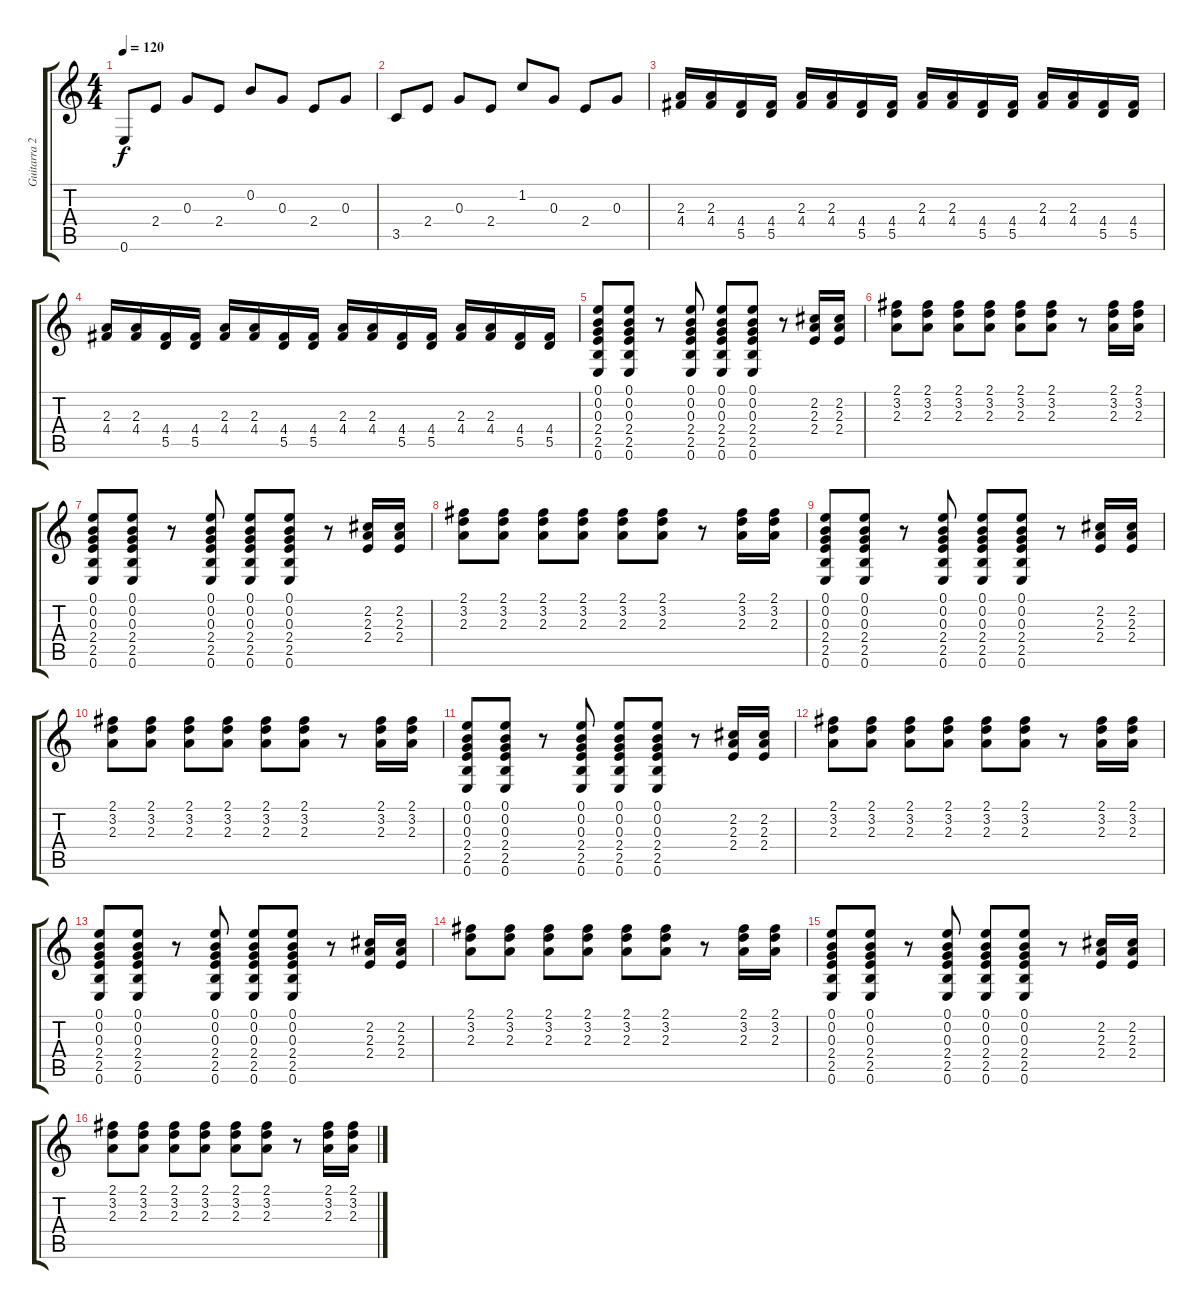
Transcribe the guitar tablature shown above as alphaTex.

\track ("Guitarra 2" "Guitarra 2") {instrument electricguitarclean}
\staff {score tabs}
\tuning (E4 B3 G3 D3 A2 E2) {hide}
\ts (4 4)
\tempo 120
\clef g2
\ks c
0.6.8{dy f} 2.4.8 0.3.8 2.4.8 0.2.8 0.3.8 2.4.8 0.3.8 |
3.5.8 2.4.8 0.3.8 2.4.8 1.2.8 0.3.8 2.4.8 0.3.8 |
(2.3 4.4).16 (2.3 4.4).16 (4.4 5.5).16 (4.4 5.5).16 (2.3 4.4).16 (2.3 4.4).16 (4.4 5.5).16 (4.4 5.5).16 (2.3 4.4).16 (2.3 4.4).16 (4.4 5.5).16 (4.4 5.5).16 (2.3 4.4).16 (2.3 4.4).16 (4.4 5.5).16 (4.4 5.5).16 |
(2.3 4.4).16 (2.3 4.4).16 (4.4 5.5).16 (4.4 5.5).16 (2.3 4.4).16 (2.3 4.4).16 (4.4 5.5).16 (4.4 5.5).16 (2.3 4.4).16 (2.3 4.4).16 (4.4 5.5).16 (4.4 5.5).16 (2.3 4.4).16 (2.3 4.4).16 (4.4 5.5).16 (4.4 5.5).16 |
(0.1 0.2 0.3 2.4 2.5 0.6).8 (0.1 0.2 0.3 2.4 2.5 0.6).8 r.8 (0.1 0.2 0.3 2.4 2.5 0.6).8 (0.1 0.2 0.3 2.4 2.5 0.6).8 (0.1 0.2 0.3 2.4 2.5 0.6).8 r.8 (2.2 2.3 2.4).16 (2.2 2.3 2.4).16 |
(2.1 3.2 2.3).8 (2.1 3.2 2.3).8 (2.1 3.2 2.3).8 (2.1 3.2 2.3).8 (2.1 3.2 2.3).8 (2.1 3.2 2.3).8 r.8 (2.1 3.2 2.3).16 (2.1 3.2 2.3).16 |
(0.1 0.2 0.3 2.4 2.5 0.6).8 (0.1 0.2 0.3 2.4 2.5 0.6).8 r.8 (0.1 0.2 0.3 2.4 2.5 0.6).8 (0.1 0.2 0.3 2.4 2.5 0.6).8 (0.1 0.2 0.3 2.4 2.5 0.6).8 r.8 (2.2 2.3 2.4).16 (2.2 2.3 2.4).16 |
(2.1 3.2 2.3).8 (2.1 3.2 2.3).8 (2.1 3.2 2.3).8 (2.1 3.2 2.3).8 (2.1 3.2 2.3).8 (2.1 3.2 2.3).8 r.8 (2.1 3.2 2.3).16 (2.1 3.2 2.3).16 |
(0.1 0.2 0.3 2.4 2.5 0.6).8 (0.1 0.2 0.3 2.4 2.5 0.6).8 r.8 (0.1 0.2 0.3 2.4 2.5 0.6).8 (0.1 0.2 0.3 2.4 2.5 0.6).8 (0.1 0.2 0.3 2.4 2.5 0.6).8 r.8 (2.2 2.3 2.4).16 (2.2 2.3 2.4).16 |
(2.1 3.2 2.3).8 (2.1 3.2 2.3).8 (2.1 3.2 2.3).8 (2.1 3.2 2.3).8 (2.1 3.2 2.3).8 (2.1 3.2 2.3).8 r.8 (2.1 3.2 2.3).16 (2.1 3.2 2.3).16 |
(0.1 0.2 0.3 2.4 2.5 0.6).8 (0.1 0.2 0.3 2.4 2.5 0.6).8 r.8 (0.1 0.2 0.3 2.4 2.5 0.6).8 (0.1 0.2 0.3 2.4 2.5 0.6).8 (0.1 0.2 0.3 2.4 2.5 0.6).8 r.8 (2.2 2.3 2.4).16 (2.2 2.3 2.4).16 |
(2.1 3.2 2.3).8 (2.1 3.2 2.3).8 (2.1 3.2 2.3).8 (2.1 3.2 2.3).8 (2.1 3.2 2.3).8 (2.1 3.2 2.3).8 r.8 (2.1 3.2 2.3).16 (2.1 3.2 2.3).16 |
(0.1 0.2 0.3 2.4 2.5 0.6).8 (0.1 0.2 0.3 2.4 2.5 0.6).8 r.8 (0.1 0.2 0.3 2.4 2.5 0.6).8 (0.1 0.2 0.3 2.4 2.5 0.6).8 (0.1 0.2 0.3 2.4 2.5 0.6).8 r.8 (2.2 2.3 2.4).16 (2.2 2.3 2.4).16 |
(2.1 3.2 2.3).8 (2.1 3.2 2.3).8 (2.1 3.2 2.3).8 (2.1 3.2 2.3).8 (2.1 3.2 2.3).8 (2.1 3.2 2.3).8 r.8 (2.1 3.2 2.3).16 (2.1 3.2 2.3).16 |
(0.1 0.2 0.3 2.4 2.5 0.6).8 (0.1 0.2 0.3 2.4 2.5 0.6).8 r.8 (0.1 0.2 0.3 2.4 2.5 0.6).8 (0.1 0.2 0.3 2.4 2.5 0.6).8 (0.1 0.2 0.3 2.4 2.5 0.6).8 r.8 (2.2 2.3 2.4).16 (2.2 2.3 2.4).16 |
(2.1 3.2 2.3).8 (2.1 3.2 2.3).8 (2.1 3.2 2.3).8 (2.1 3.2 2.3).8 (2.1 3.2 2.3).8 (2.1 3.2 2.3).8 r.8 (2.1 3.2 2.3).16 (2.1 3.2 2.3).16
